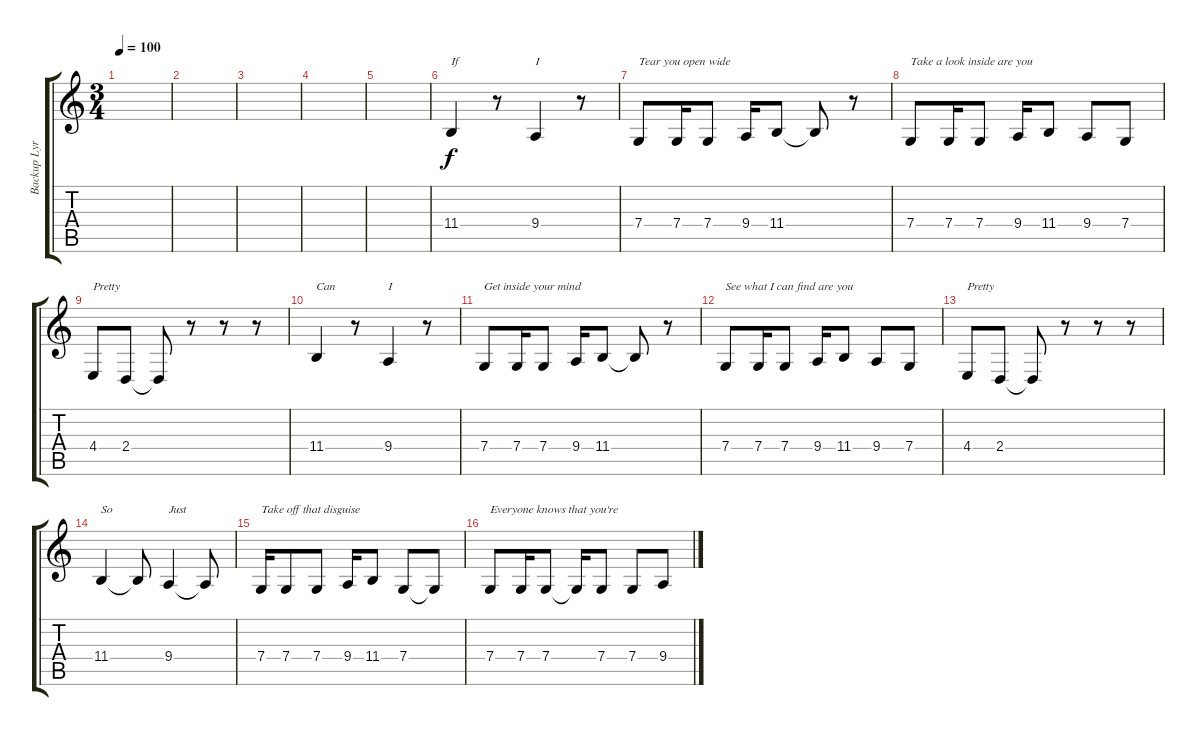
\track ("Backup Lyrics" "Backup Lyr") {instrument altosax}
\staff {score tabs}
\tuning (D4 A3 F3 C3 G2 C2) {hide}
\ts (3 4)
\tempo 100
\clef g2
\ks c
|
|
|
|
|
11.4.4{txt "If"} r.8 9.4.4{txt "I"} r.8 |
7.4.8{txt "Tear you open wide"} 7.4.16 7.4.8 9.4.16 11.4.8 11.4{t}.8 r.8 |
7.4.8{txt "Take a look inside are you"} 7.4.16 7.4.8 9.4.16 11.4.8 9.4.8 7.4.8 |
4.4.8{txt "Pretty"} 2.4.8 2.4{t}.8 r.8 r.8 r.8 |
11.4.4{txt "Can"} r.8 9.4.4{txt "I"} r.8 |
7.4.8{txt "Get inside your mind"} 7.4.16 7.4.8 9.4.16 11.4.8 11.4{t}.8 r.8 |
7.4.8{txt "See what I can find are you"} 7.4.16 7.4.8 9.4.16 11.4.8 9.4.8 7.4.8 |
4.4.8{txt "Pretty"} 2.4.8 2.4{t}.8 r.8 r.8 r.8 |
11.4.4{txt "So"} 11.4{t}.8 9.4.4{txt "Just"} 9.4{t}.8 |
7.4.16{txt "Take off that disguise"} 7.4.8 7.4.8 9.4.16 11.4.8 7.4.8 7.4{t}.8 |
7.4.8{txt "Everyone knows that you're"} 7.4.16 7.4.8 7.4{t}.16 7.4.8 7.4.8 9.4.8
